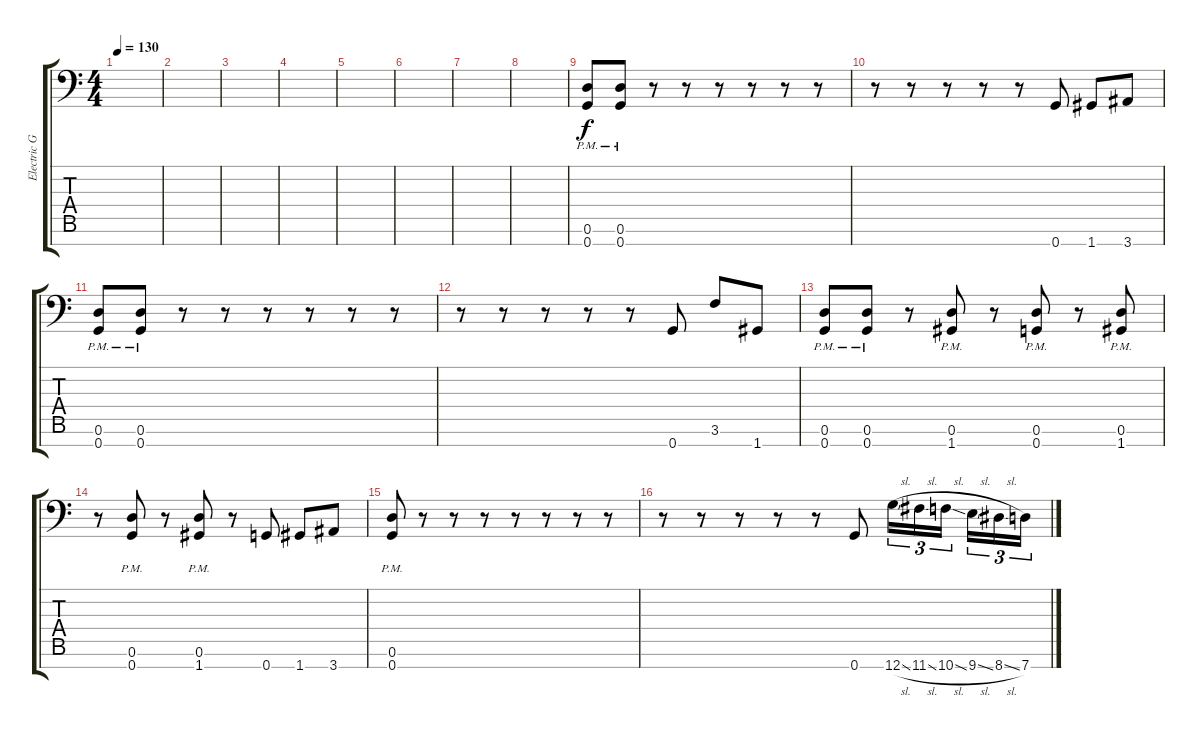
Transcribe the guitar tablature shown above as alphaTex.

\track ("Electric Guitar" "Electric G") {instrument distortionguitar}
\staff {score tabs}
\tuning (D4 A3 F3 C3 G2 D2 G1) {hide}
\ts (4 4)
\tempo 130
\clef f4
\ks c
|
|
|
|
|
|
|
|
(0.6{pm} 0.7{pm}).8 (0.6{pm} 0.7{pm}).8 r.8 r.8 r.8 r.8 r.8 r.8 |
r.8 r.8 r.8 r.8 r.8 0.7.8 1.7.8 3.7.8 |
(0.6{pm} 0.7{pm}).8 (0.6{pm} 0.7{pm}).8 r.8 r.8 r.8 r.8 r.8 r.8 |
r.8 r.8 r.8 r.8 r.8 0.7.8 3.6.8 1.7.8 |
(0.6{pm} 0.7{pm}).8 (0.6{pm} 0.7{pm}).8 r.8 (0.6{pm} 1.7{pm}).8 r.8 (0.6{pm} 0.7{pm}).8 r.8 (0.6{pm} 1.7{pm}).8 |
r.8 (0.6 0.7{pm}).8 r.8 (0.6{pm} 1.7{pm}).8 r.8 0.7.8 1.7.8 3.7.8 |
(0.6{pm} 0.7{pm}).8 r.8 r.8 r.8 r.8 r.8 r.8 r.8 |
r.8 r.8 r.8 r.8 r.8 0.7.8 12.7{sl}.16{tu (3 2)} 11.7{sl}.16{tu (3 2)} 10.7{sl}.16{tu (3 2)} 9.7{sl}.16{tu (3 2)} 8.7{sl}.16{tu (3 2)} 7.7.16{tu (3 2)}
